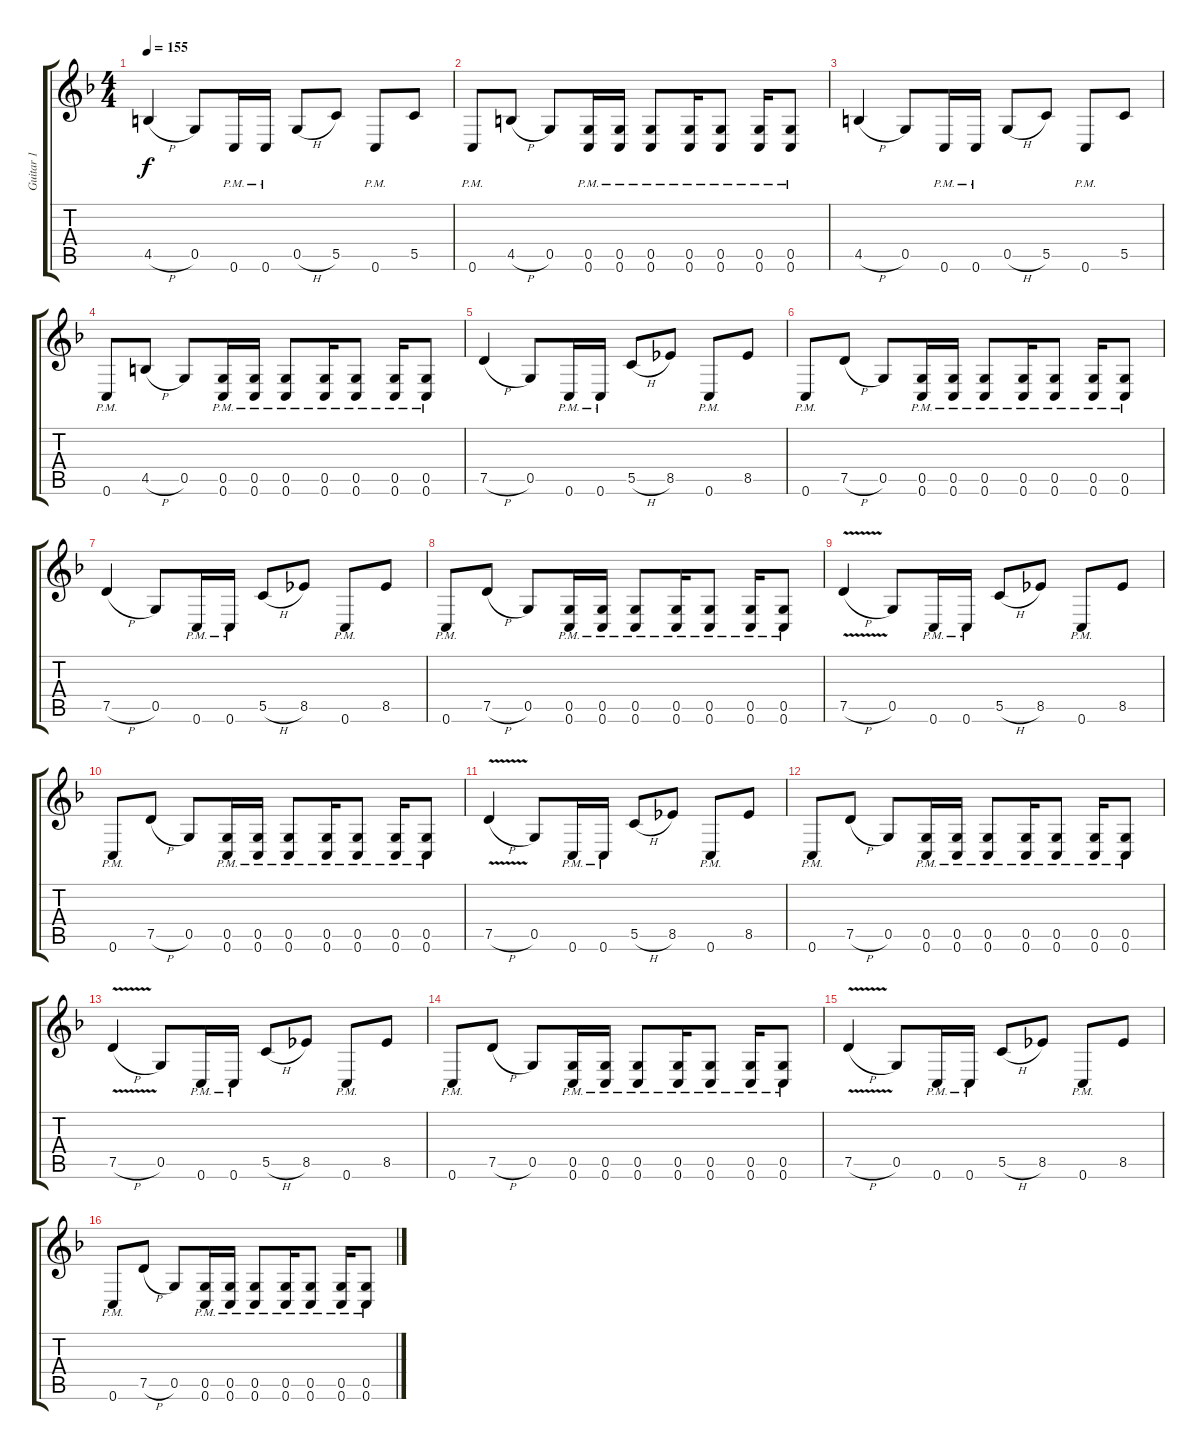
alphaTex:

\track ("Guitar 1" "Guitar 1") {instrument distortionguitar}
\staff {score tabs}
\tuning (D4 A3 F3 C3 G2 C2) {hide}
\ts (4 4)
\tempo 155
\clef g2
\ks f
4.5{h}.4{dy f} 0.5.8 0.6{pm}.16 0.6{pm}.16 0.5{h}.8 5.5.8 0.6{pm}.8 5.5.8 |
0.6{pm}.8 4.5{h}.8 0.5.8 (0.5{pm} 0.6{pm}).16 (0.5{pm} 0.6{pm}).16 (0.5{pm} 0.6{pm}).8 (0.5{pm} 0.6{pm}).16 (0.5{pm} 0.6{pm}).8 (0.5{pm} 0.6{pm}).16 (0.5{pm} 0.6{pm}).8 |
4.5{h}.4 0.5.8 0.6{pm}.16 0.6{pm}.16 0.5{h}.8 5.5.8 0.6{pm}.8 5.5.8 |
0.6{pm}.8 4.5{h}.8 0.5.8 (0.5{pm} 0.6{pm}).16 (0.5{pm} 0.6{pm}).16 (0.5{pm} 0.6{pm}).8 (0.5{pm} 0.6{pm}).16 (0.5{pm} 0.6{pm}).8 (0.5{pm} 0.6{pm}).16 (0.5{pm} 0.6{pm}).8 |
7.5{h}.4 0.5.8 0.6{pm}.16 0.6{pm}.16 5.5{h}.8 8.5.8 0.6{pm}.8 8.5.8 |
0.6{pm}.8 7.5{h}.8 0.5.8 (0.5{pm} 0.6{pm}).16 (0.5{pm} 0.6{pm}).16 (0.5{pm} 0.6{pm}).8 (0.5{pm} 0.6{pm}).16 (0.5{pm} 0.6{pm}).8 (0.5{pm} 0.6{pm}).16 (0.5{pm} 0.6{pm}).8 |
7.5{h}.4 0.5.8 0.6{pm}.16 0.6{pm}.16 5.5{h}.8 8.5.8 0.6{pm}.8 8.5.8 |
0.6{pm}.8 7.5{h}.8 0.5.8 (0.5{pm} 0.6{pm}).16 (0.5{pm} 0.6{pm}).16 (0.5{pm} 0.6{pm}).8 (0.5{pm} 0.6{pm}).16 (0.5{pm} 0.6{pm}).8 (0.5{pm} 0.6{pm}).16 (0.5{pm} 0.6{pm}).8 |
7.5{v h}.4 0.5.8 0.6{pm}.16 0.6{pm}.16 5.5{h}.8 8.5.8 0.6{pm}.8 8.5.8 |
0.6{pm}.8 7.5{h}.8 0.5.8 (0.5{pm} 0.6{pm}).16 (0.5{pm} 0.6{pm}).16 (0.5{pm} 0.6{pm}).8 (0.5{pm} 0.6{pm}).16 (0.5{pm} 0.6{pm}).8 (0.5{pm} 0.6{pm}).16 (0.5{pm} 0.6{pm}).8 |
7.5{v h}.4 0.5.8 0.6{pm}.16 0.6{pm}.16 5.5{h}.8 8.5.8 0.6{pm}.8 8.5.8 |
0.6{pm}.8 7.5{h}.8 0.5.8 (0.5{pm} 0.6{pm}).16 (0.5{pm} 0.6{pm}).16 (0.5{pm} 0.6{pm}).8 (0.5{pm} 0.6{pm}).16 (0.5{pm} 0.6{pm}).8 (0.5{pm} 0.6{pm}).16 (0.5{pm} 0.6{pm}).8 |
7.5{v h}.4 0.5.8 0.6{pm}.16 0.6{pm}.16 5.5{h}.8 8.5.8 0.6{pm}.8 8.5.8 |
0.6{pm}.8 7.5{h}.8 0.5.8 (0.5{pm} 0.6{pm}).16 (0.5{pm} 0.6{pm}).16 (0.5{pm} 0.6{pm}).8 (0.5{pm} 0.6{pm}).16 (0.5{pm} 0.6{pm}).8 (0.5{pm} 0.6{pm}).16 (0.5{pm} 0.6{pm}).8 |
7.5{v h}.4 0.5.8 0.6{pm}.16 0.6{pm}.16 5.5{h}.8 8.5.8 0.6{pm}.8 8.5.8 |
0.6{pm}.8 7.5{h}.8 0.5.8 (0.5{pm} 0.6{pm}).16 (0.5{pm} 0.6{pm}).16 (0.5{pm} 0.6{pm}).8 (0.5{pm} 0.6{pm}).16 (0.5{pm} 0.6{pm}).8 (0.5{pm} 0.6{pm}).16 (0.5{pm} 0.6{pm}).8
